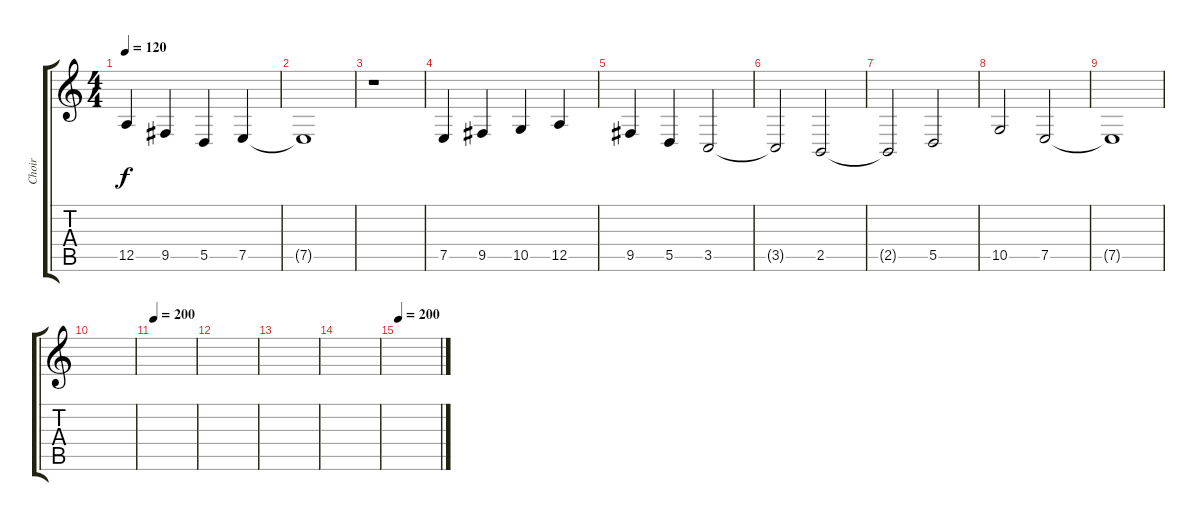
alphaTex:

\track ("Choir" "Choir") {instrument choiraahs}
\staff {score tabs}
\tuning (E4 B3 G3 D3 A2 E2) {hide}
\ts (4 4)
\tempo 120
\clef g2
\ks c
12.5.4{dy f} 9.5.4 5.5.4 7.5.4 |
7.5{t}.1 |
r.1 |
7.5.4 9.5.4 10.5.4 12.5.4 |
9.5.4 5.5.4 3.5.2 |
3.5{t}.2 2.5.2 |
2.5{t}.2 5.5.2 |
10.5.2 7.5.2 |
7.5{t}.1 |
|
\tempo 200
|
|
|
|
\tempo 200
